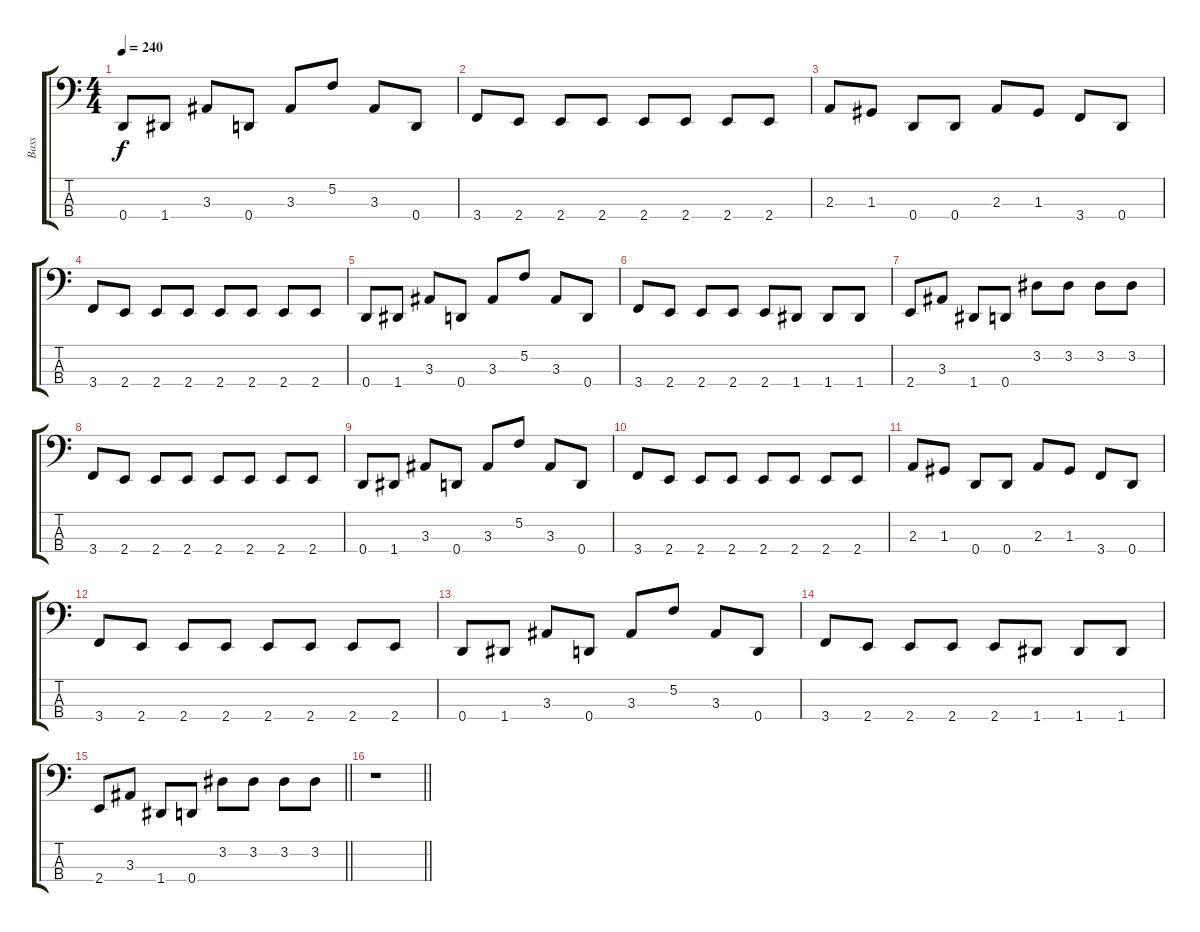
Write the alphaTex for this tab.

\track ("Bass" "Bass") {instrument electricbasspick}
\staff {score tabs}
\tuning (F2 C2 G1 D1) {hide}
\ts (4 4)
\tempo 240
\clef f4
\ks c
0.4.8{dy f} 1.4.8 3.3.8 0.4.8 3.3.8 5.2.8 3.3.8 0.4.8 |
3.4.8 2.4.8 2.4.8 2.4.8 2.4.8 2.4.8 2.4.8 2.4.8 |
2.3.8 1.3.8 0.4.8 0.4.8 2.3.8 1.3.8 3.4.8 0.4.8 |
3.4.8 2.4.8 2.4.8 2.4.8 2.4.8 2.4.8 2.4.8 2.4.8 |
0.4.8 1.4.8 3.3.8 0.4.8 3.3.8 5.2.8 3.3.8 0.4.8 |
3.4.8 2.4.8 2.4.8 2.4.8 2.4.8 1.4.8 1.4.8 1.4.8 |
2.4.8 3.3.8 1.4.8 0.4.8 3.2.8 3.2.8 3.2.8 3.2.8 |
3.4.8 2.4.8 2.4.8 2.4.8 2.4.8 2.4.8 2.4.8 2.4.8 |
0.4.8 1.4.8 3.3.8 0.4.8 3.3.8 5.2.8 3.3.8 0.4.8 |
3.4.8 2.4.8 2.4.8 2.4.8 2.4.8 2.4.8 2.4.8 2.4.8 |
2.3.8 1.3.8 0.4.8 0.4.8 2.3.8 1.3.8 3.4.8 0.4.8 |
3.4.8 2.4.8 2.4.8 2.4.8 2.4.8 2.4.8 2.4.8 2.4.8 |
0.4.8 1.4.8 3.3.8 0.4.8 3.3.8 5.2.8 3.3.8 0.4.8 |
3.4.8 2.4.8 2.4.8 2.4.8 2.4.8 1.4.8 1.4.8 1.4.8 |
\barLineRight lightlight
2.4.8 3.3.8 1.4.8 0.4.8 3.2.8 3.2.8 3.2.8 3.2.8 |
\section ("" "")
\barLineRight lightlight
r.1
